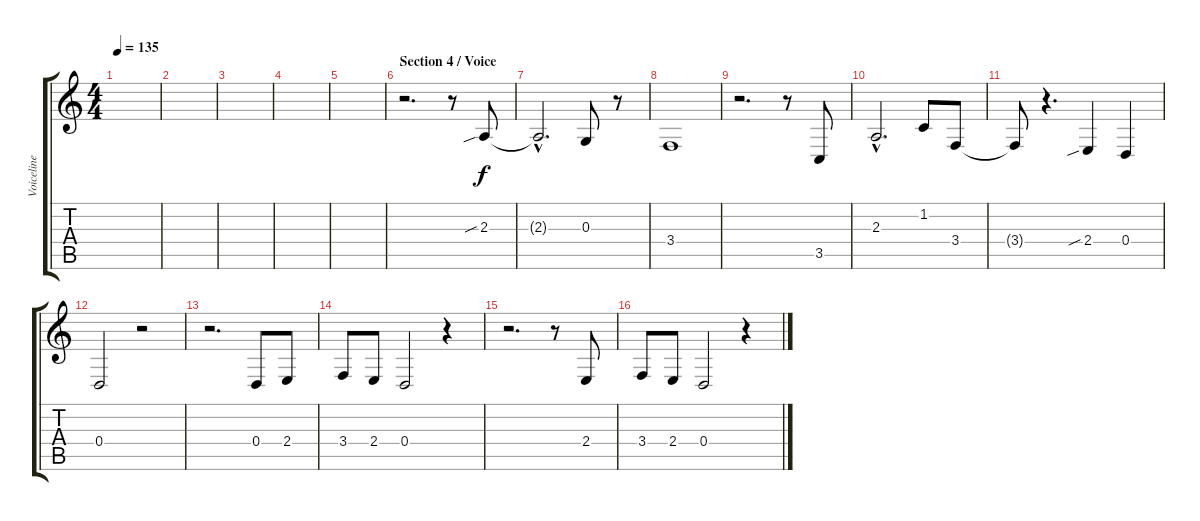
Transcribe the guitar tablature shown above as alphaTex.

\track ("Voiceline" "Voiceline") {instrument altosax}
\staff {score tabs}
\tuning (E4 B3 G3 D3 A2 E2) {hide}
\ts (4 4)
\tempo 135
\clef g2
\ks c
|
|
|
|
|
\section ("" "Section 4 / Voice")
r.2{d} r.8 2.3{sib}.8 |
2.3{hac t}.2{d} 0.3.8 r.8 |
3.4.1 |
r.2{d} r.8 3.5.8 |
2.3{hac}.2{d} 1.2.8 3.4.8 |
3.4{t}.8 r.4{d} 2.4{sib}.4 0.4.4 |
0.4.2 r.2 |
r.2{d} 0.4.8 2.4.8 |
3.4.8 2.4.8 0.4.2 r.4 |
r.2{d} r.8 2.4.8 |
3.4.8 2.4.8 0.4.2 r.4
